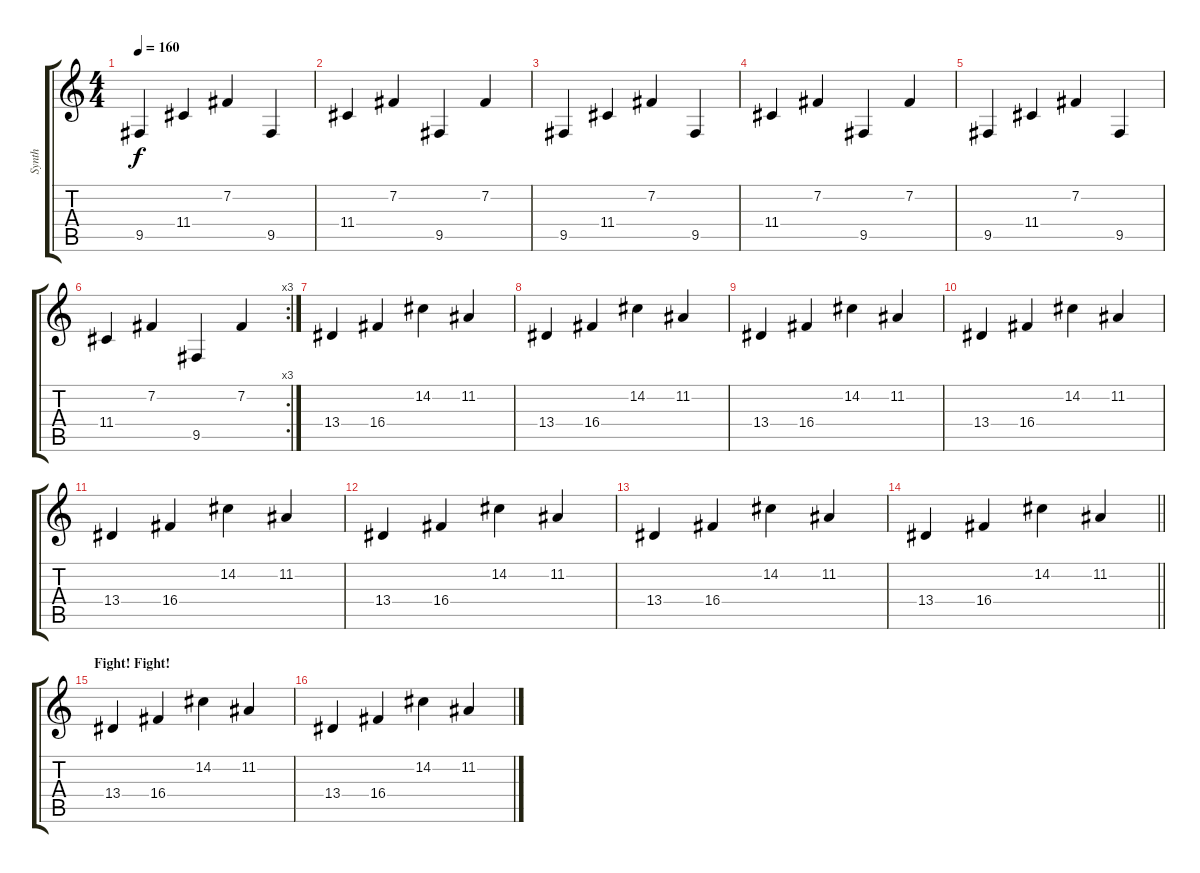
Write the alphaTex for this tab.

\track ("Synth" "Synth") {instrument pad2warm}
\staff {score tabs}
\tuning (E4 B3 G3 D3 A2 E2) {hide}
\ts (4 4)
\tempo 160
\clef g2
\ks c
9.5.4{dy f} 11.4.4 7.2.4 9.5.4 |
11.4.4 7.2.4 9.5.4 7.2.4 |
9.5.4 11.4.4 7.2.4 9.5.4 |
11.4.4 7.2.4 9.5.4 7.2.4 |
9.5.4 11.4.4 7.2.4 9.5.4 |
\rc 3
11.4.4 7.2.4 9.5.4 7.2.4 |
13.4.4 16.4.4 14.2.4 11.2.4 |
13.4.4 16.4.4 14.2.4 11.2.4 |
13.4.4 16.4.4 14.2.4 11.2.4 |
13.4.4 16.4.4 14.2.4 11.2.4 |
13.4.4 16.4.4 14.2.4 11.2.4 |
13.4.4 16.4.4 14.2.4 11.2.4 |
13.4.4 16.4.4 14.2.4 11.2.4 |
\barLineRight lightlight
13.4.4 16.4.4 14.2.4 11.2.4 |
\section ("" "Fight! Fight! ")
13.4.4 16.4.4 14.2.4 11.2.4 |
13.4.4 16.4.4 14.2.4 11.2.4
